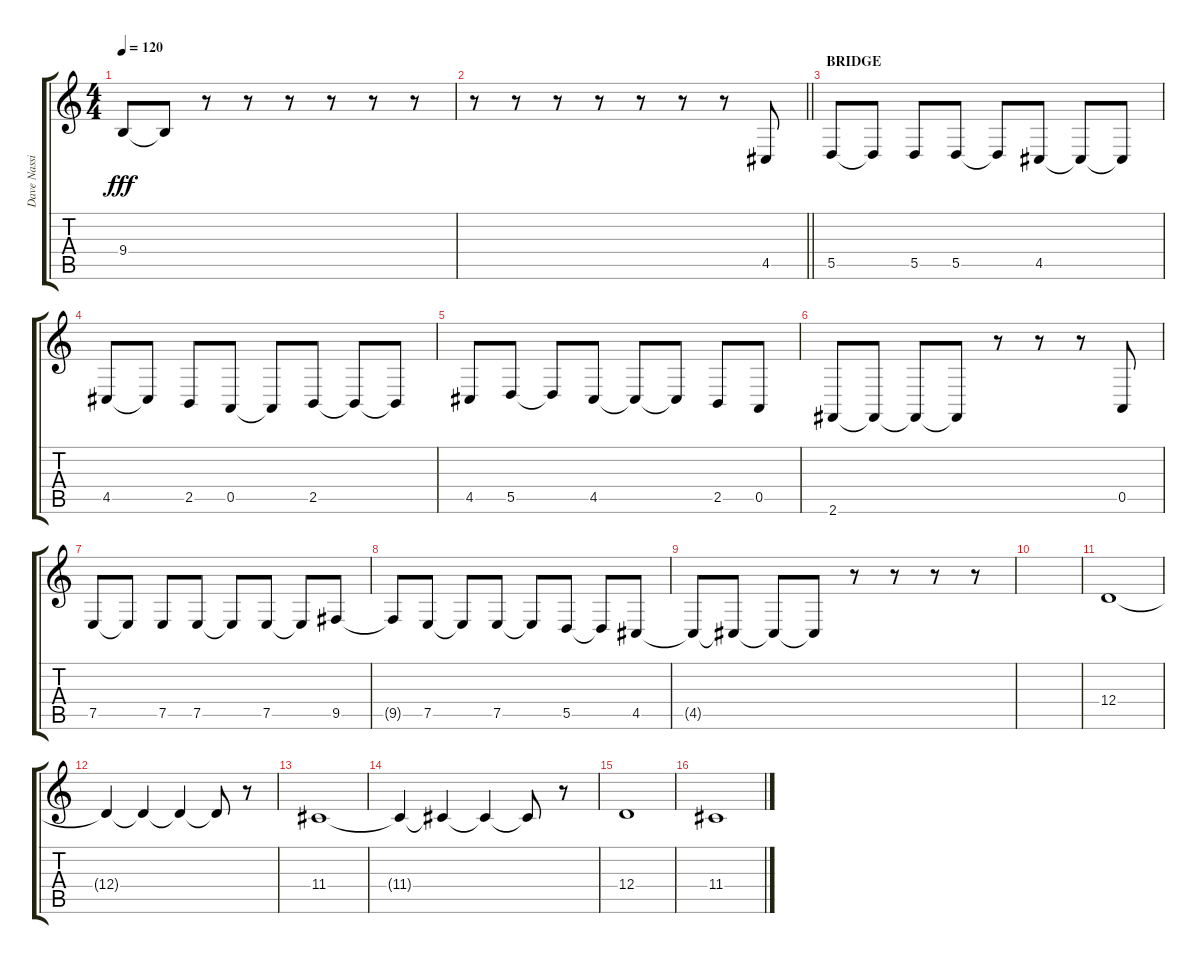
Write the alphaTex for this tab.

\track ("Dave Nassie + Matt Riddle" "Dave Nassi") {instrument tenorsax}
\staff {score tabs}
\tuning (E4 B3 G3 D3 A2 E2) {hide}
\ts (4 4)
\tempo 120
\clef g2
\ks c
9.4{t}.8{dy fff} 9.4{t}.8 r.8 r.8 r.8 r.8 r.8 r.8 |
\barLineRight lightlight
r.8 r.8 r.8 r.8 r.8 r.8 r.8 4.5.8 |
\section ("" "BRIDGE")
5.5.8 5.5{t}.8 5.5.8 5.5.8 5.5{t}.8 4.5.8 4.5{t}.8 4.5{t}.8 |
4.5.8 4.5{t}.8 2.5.8 0.5.8 0.5{t}.8 2.5.8 2.5{t}.8 2.5{t}.8 |
4.5.8 5.5.8 5.5{t}.8 4.5.8 4.5{t}.8 4.5{t}.8 2.5.8 0.5.8 |
2.6.8 2.6{t}.8 2.6{t}.8 2.6{t}.8 r.8 r.8 r.8 0.5.8 |
7.5.8 7.5{t}.8 7.5.8 7.5.8 7.5{t}.8 7.5.8 7.5{t}.8 9.5.8 |
9.5{t}.8 7.5.8 7.5{t}.8 7.5.8 7.5{t}.8 5.5.8 5.5{t}.8 4.5.8 |
4.5{t}.8 4.5{t}.8 4.5{t}.8 4.5{t}.8 r.8 r.8 r.8 r.8 |
|
12.4.1 |
12.4{t}.4 12.4{t}.4 12.4{t}.4 12.4{t}.8 r.8 |
11.4.1 |
11.4{t}.4 11.4{t}.4 11.4{t}.4 11.4{t}.8 r.8 |
12.4.1 |
11.4.1
